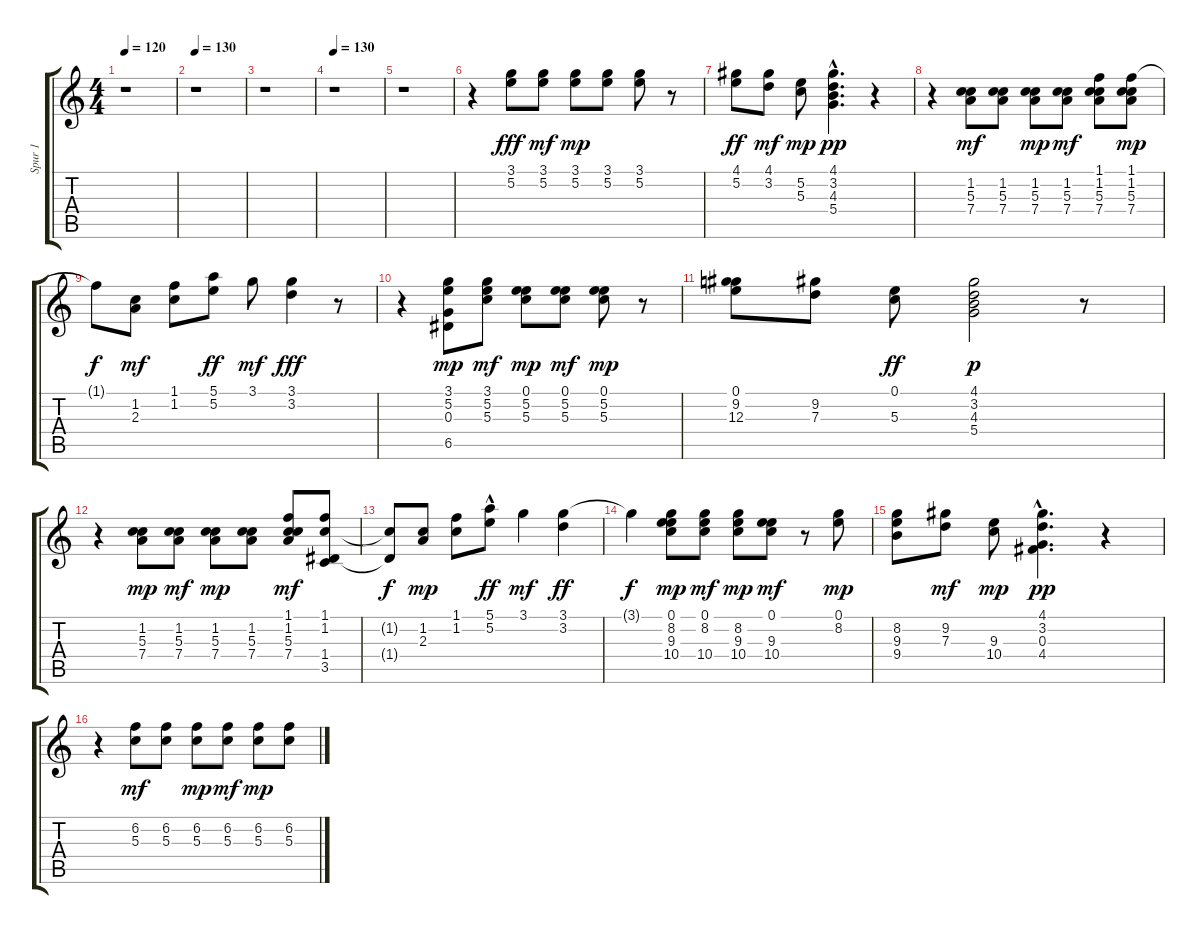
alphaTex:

\track ("Spur 1" "Spur 1") {instrument acousticguitarsteel}
\staff {score tabs}
\tuning (E4 B3 G3 D3 A2 E2) {hide}
\ts (4 4)
\tempo 120
\clef g2
\ks c
r.1{dy fff instrument acousticguitarsteel} |
\tempo 130
r.1 |
r.1 |
\tempo 130
r.1 |
r.1 |
r.4 (3.1 5.2).8 (3.1 5.2).8{dy mf} (3.1 5.2).8{dy mp} (3.1 5.2).8 (3.1 5.2).8 r.8 |
(4.1 5.2).8{dy ff} (4.1 3.2).8{dy mf} (5.2 5.3).8{dy mp} (4.1 3.2{hac} 4.3 5.4).4{d dy pp} r.4 |
r.4 (1.2 5.3 7.4).8{dy mf} (1.2 5.3 7.4).8 (1.2 5.3 7.4).8{dy mp} (1.2 5.3 7.4).8{dy mf} (1.1 1.2 5.3 7.4).8 (1.1 1.2 5.3 7.4).8{dy mp} |
1.1{t}.8{dy f} (1.2 2.3).8{dy mf} (1.1 1.2).8 (5.1 5.2).8{dy ff} 3.1.8{dy mf} (3.1 3.2).4{dy fff} r.8 |
r.4 (3.1 5.2 0.3 6.5).8{dy mp} (3.1 5.2 5.3).8{dy mf} (0.1 5.2 5.3).8{dy mp} (0.1 5.2 5.3).8{dy mf} (0.1 5.2 5.3).8{dy mp} r.8 |
(0.1 9.2 12.3).8 (9.2 7.3).8 (0.1 5.3).8{dy ff} (4.1 3.2 4.3 5.4).2{dy p} r.8 |
r.4 (1.2 5.3 7.4).8{dy mp} (1.2 5.3 7.4).8{dy mf} (1.2 5.3 7.4).8{dy mp} (1.2 5.3 7.4).8 (1.1 1.2 5.3 7.4).8{dy mf} (1.1 1.2 1.4 3.5).8 |
(1.2{t} 1.4{t}).8{dy f} (1.2 2.3).8{dy mp} (1.1 1.2).8 (5.1 5.2{hac}).8{dy ff} 3.1.4{dy mf} (3.1 3.2).4{dy ff} |
3.1{t}.4{dy f} (0.1 8.2 9.3 10.4).8{dy mp} (0.1 8.2 10.4).8{dy mf} (8.2 9.3 10.4).8{dy mp} (0.1 9.3 10.4).8{dy mf} r.8 (0.1 8.2).8{dy mp} |
(8.2 9.3 9.4).8 (9.2 7.3).8{dy mf} (9.3 10.4).8{dy mp} (4.1 3.2{hac} 0.3 4.4).4{d dy pp} r.4 |
r.4 (6.2 5.3).8{dy mf} (6.2 5.3).8 (6.2 5.3).8{dy mp} (6.2 5.3).8{dy mf} (6.2 5.3).8{dy mp} (6.2 5.3).8
